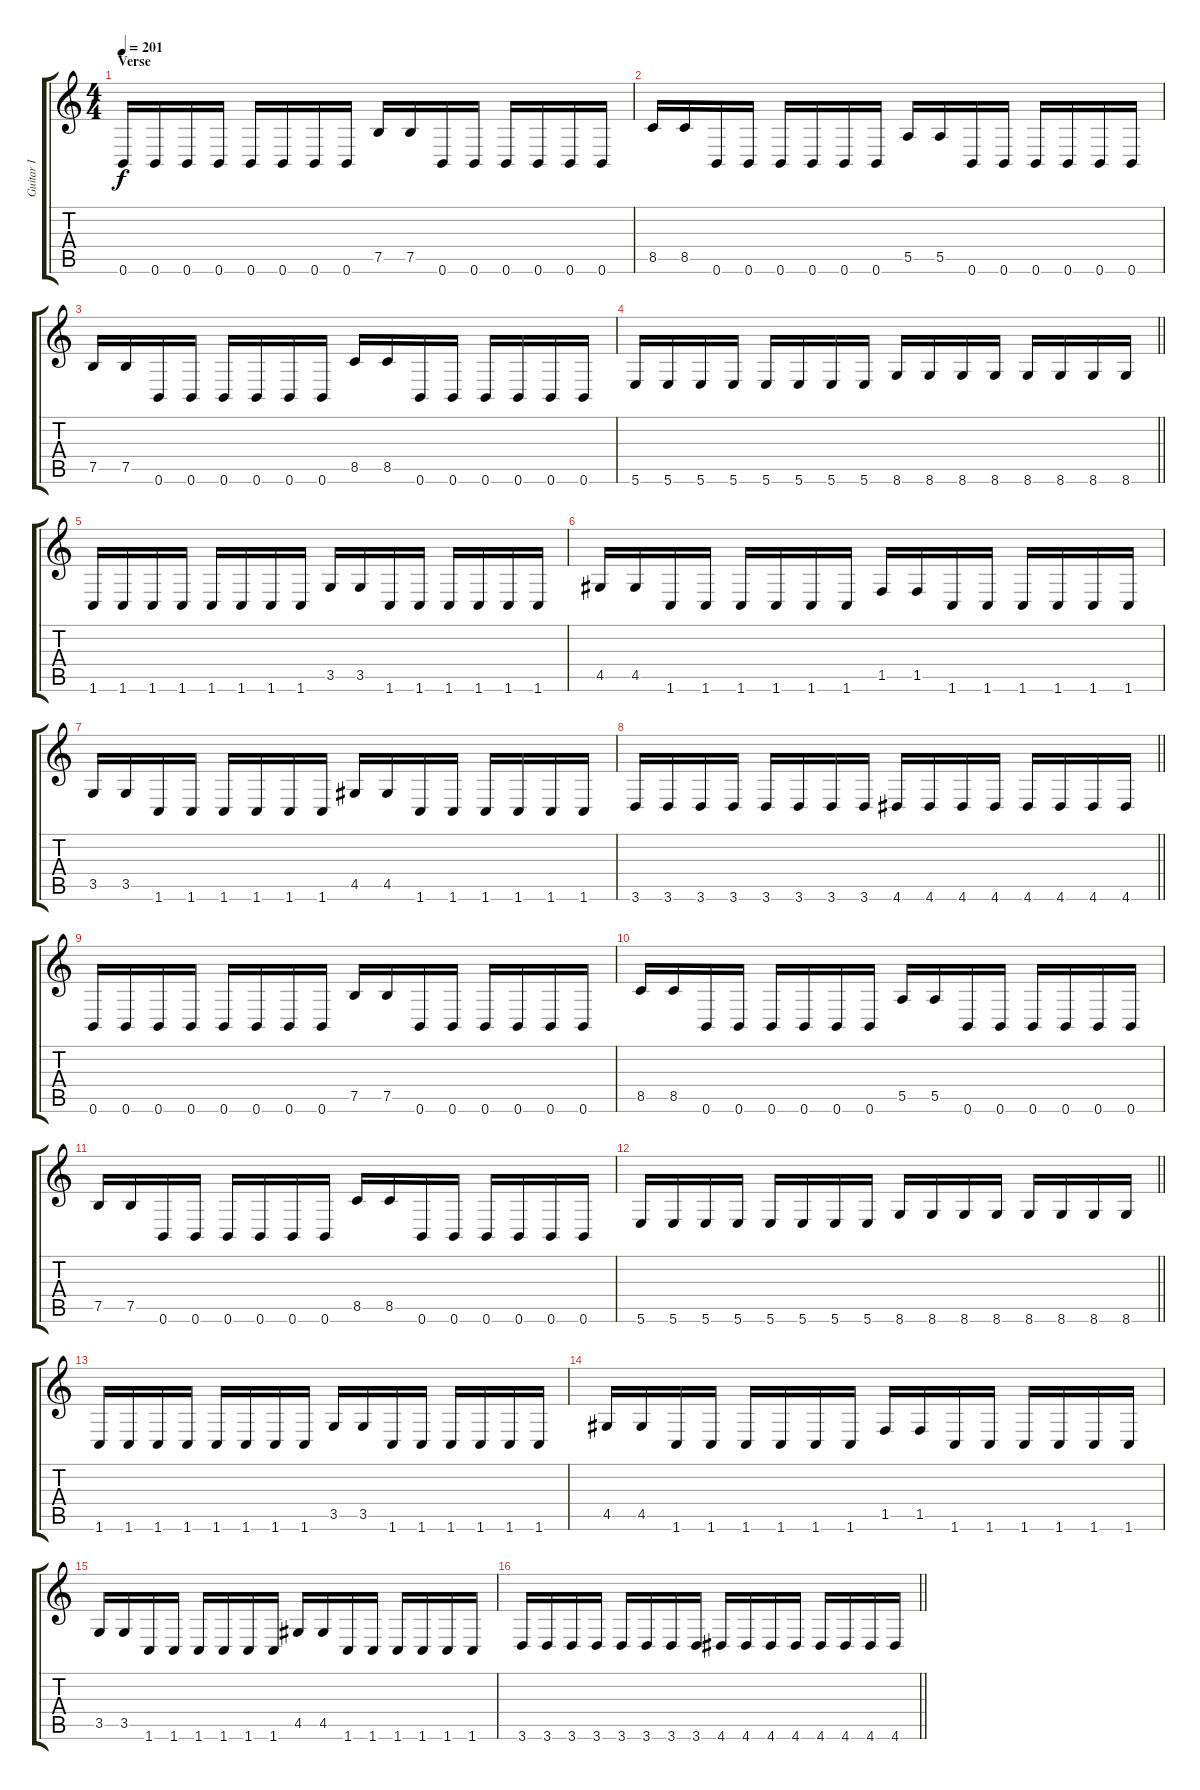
\track ("Guitar I" "Guitar I") {instrument distortionguitar}
\staff {score tabs}
\tuning (B3 Gb3 D3 A2 E2 B1) {hide}
\ts (4 4)
\section ("" "Verse")
\tempo 201
\clef g2
\ks c
0.6.16{dy f} 0.6.16 0.6.16 0.6.16 0.6.16 0.6.16 0.6.16 0.6.16 7.5.16 7.5.16 0.6.16 0.6.16 0.6.16 0.6.16 0.6.16 0.6.16 |
8.5.16 8.5.16 0.6.16 0.6.16 0.6.16 0.6.16 0.6.16 0.6.16 5.5.16 5.5.16 0.6.16 0.6.16 0.6.16 0.6.16 0.6.16 0.6.16 |
7.5.16 7.5.16 0.6.16 0.6.16 0.6.16 0.6.16 0.6.16 0.6.16 8.5.16 8.5.16 0.6.16 0.6.16 0.6.16 0.6.16 0.6.16 0.6.16 |
\barLineRight lightlight
5.6.16 5.6.16 5.6.16 5.6.16 5.6.16 5.6.16 5.6.16 5.6.16 8.6.16 8.6.16 8.6.16 8.6.16 8.6.16 8.6.16 8.6.16 8.6.16 |
\section ("" "")
1.6.16 1.6.16 1.6.16 1.6.16 1.6.16 1.6.16 1.6.16 1.6.16 3.5.16 3.5.16 1.6.16 1.6.16 1.6.16 1.6.16 1.6.16 1.6.16 |
4.5.16 4.5.16 1.6.16 1.6.16 1.6.16 1.6.16 1.6.16 1.6.16 1.5.16 1.5.16 1.6.16 1.6.16 1.6.16 1.6.16 1.6.16 1.6.16 |
3.5.16 3.5.16 1.6.16 1.6.16 1.6.16 1.6.16 1.6.16 1.6.16 4.5.16 4.5.16 1.6.16 1.6.16 1.6.16 1.6.16 1.6.16 1.6.16 |
\barLineRight lightlight
3.6.16 3.6.16 3.6.16 3.6.16 3.6.16 3.6.16 3.6.16 3.6.16 4.6.16 4.6.16 4.6.16 4.6.16 4.6.16 4.6.16 4.6.16 4.6.16 |
\section ("" "")
0.6.16 0.6.16 0.6.16 0.6.16 0.6.16 0.6.16 0.6.16 0.6.16 7.5.16 7.5.16 0.6.16 0.6.16 0.6.16 0.6.16 0.6.16 0.6.16 |
8.5.16 8.5.16 0.6.16 0.6.16 0.6.16 0.6.16 0.6.16 0.6.16 5.5.16 5.5.16 0.6.16 0.6.16 0.6.16 0.6.16 0.6.16 0.6.16 |
7.5.16 7.5.16 0.6.16 0.6.16 0.6.16 0.6.16 0.6.16 0.6.16 8.5.16 8.5.16 0.6.16 0.6.16 0.6.16 0.6.16 0.6.16 0.6.16 |
\barLineRight lightlight
5.6.16 5.6.16 5.6.16 5.6.16 5.6.16 5.6.16 5.6.16 5.6.16 8.6.16 8.6.16 8.6.16 8.6.16 8.6.16 8.6.16 8.6.16 8.6.16 |
\section ("" "")
1.6.16 1.6.16 1.6.16 1.6.16 1.6.16 1.6.16 1.6.16 1.6.16 3.5.16 3.5.16 1.6.16 1.6.16 1.6.16 1.6.16 1.6.16 1.6.16 |
4.5.16 4.5.16 1.6.16 1.6.16 1.6.16 1.6.16 1.6.16 1.6.16 1.5.16 1.5.16 1.6.16 1.6.16 1.6.16 1.6.16 1.6.16 1.6.16 |
3.5.16 3.5.16 1.6.16 1.6.16 1.6.16 1.6.16 1.6.16 1.6.16 4.5.16 4.5.16 1.6.16 1.6.16 1.6.16 1.6.16 1.6.16 1.6.16 |
\barLineRight lightlight
3.6.16 3.6.16 3.6.16 3.6.16 3.6.16 3.6.16 3.6.16 3.6.16 4.6.16 4.6.16 4.6.16 4.6.16 4.6.16 4.6.16 4.6.16 4.6.16
